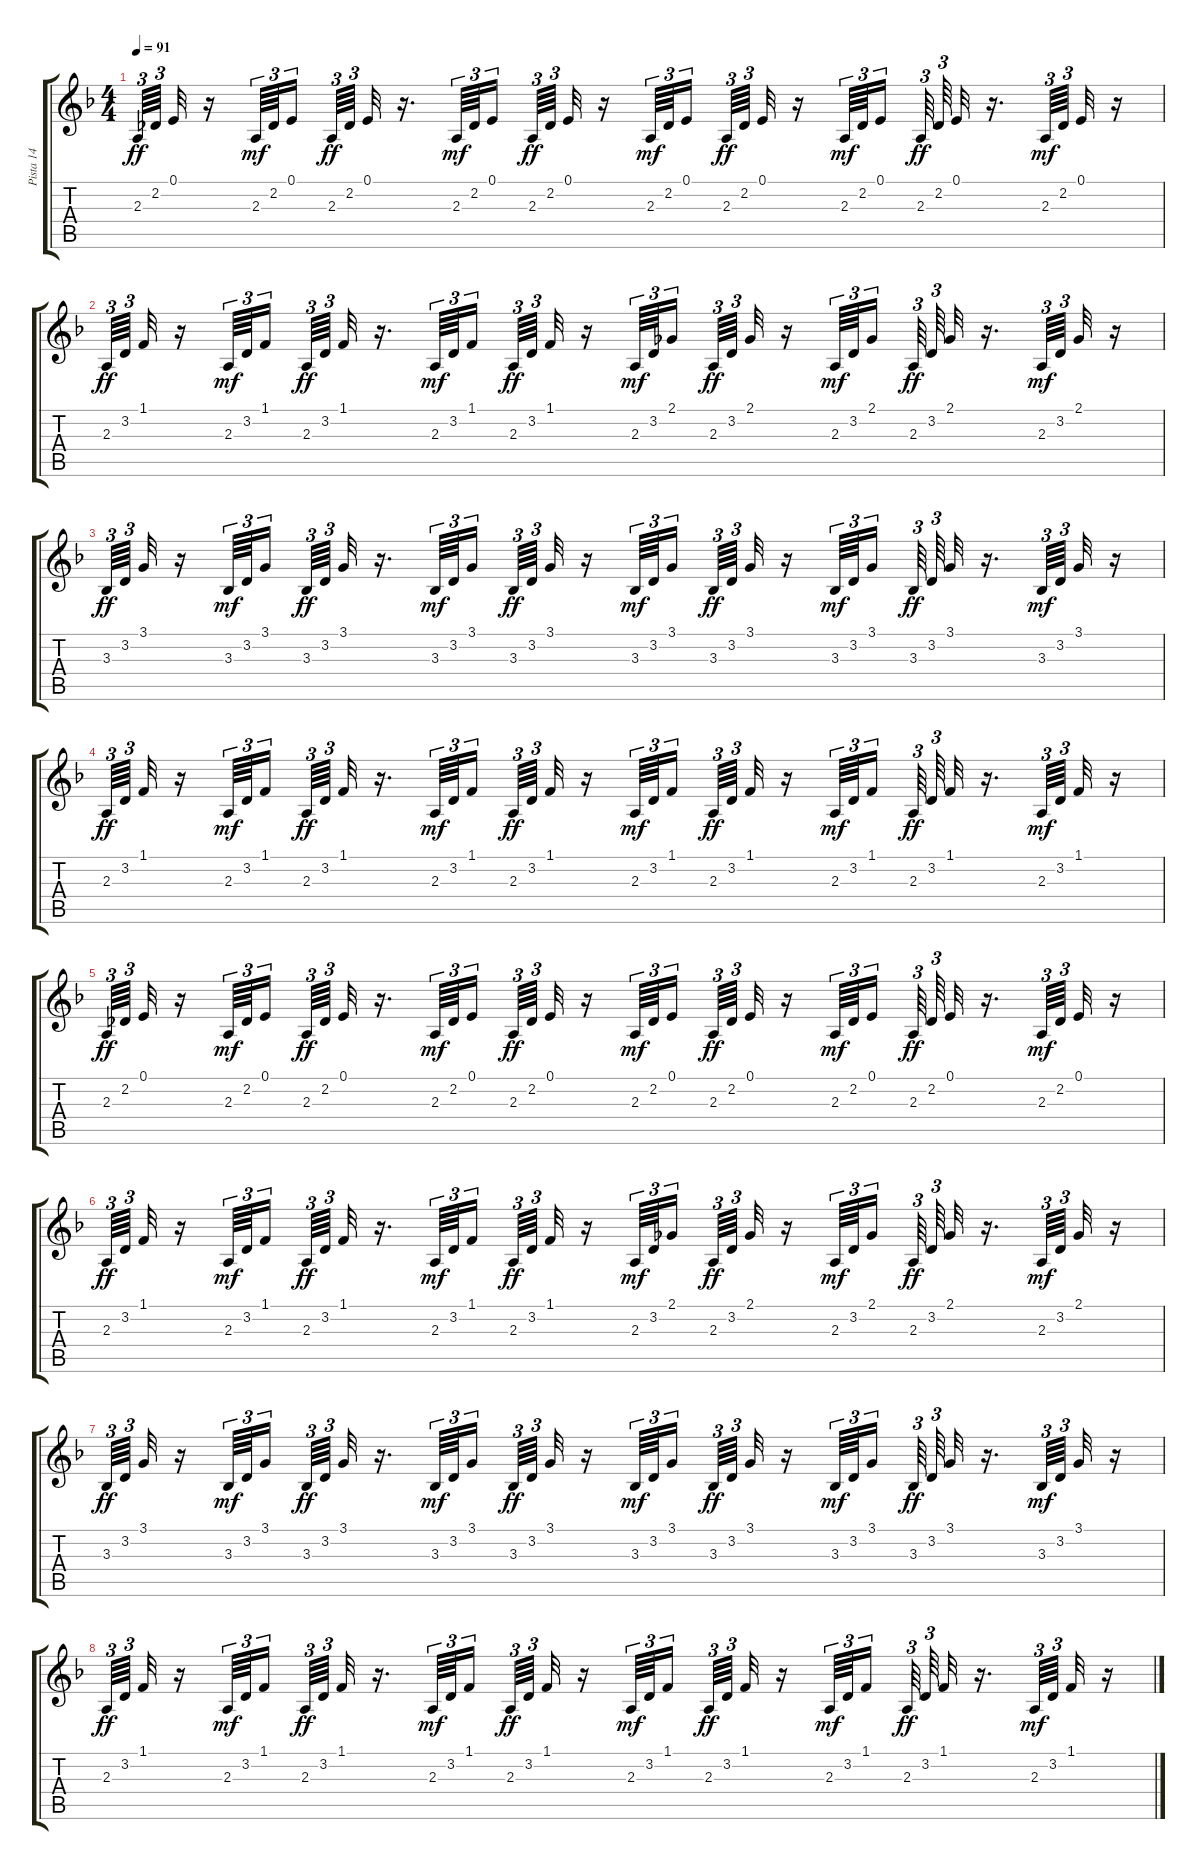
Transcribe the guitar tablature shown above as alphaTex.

\track ("Pista 14" "Pista 14") {instrument breathnoise}
\staff {score tabs}
\tuning (E4 B3 G3 D3 A2 E2) {hide}
\ts (4 4)
\tempo 91
\clef g2
\ks f
2.3.64{tu (3 2) dy ff} 2.2.64{tu (3 2) beam splitsecondary} 0.1.32 r.16 2.3.64{tu (3 2) dy mf} 2.2.64{tu (3 2)} 0.1.16{tu (3 2) beam splitsecondary} 2.3.64{tu (3 2) dy ff} 2.2.64{tu (3 2) beam splitsecondary} 0.1.32 r.16{d} 2.3.64{tu (3 2) dy mf} 2.2.64{tu (3 2)} 0.1.16{tu (3 2) beam splitsecondary} 2.3.64{tu (3 2) dy ff} 2.2.64{tu (3 2) beam splitsecondary} 0.1.32 r.16 2.3.64{tu (3 2) dy mf} 2.2.64{tu (3 2)} 0.1.16{tu (3 2) beam splitsecondary} 2.3.64{tu (3 2) dy ff} 2.2.64{tu (3 2) beam splitsecondary} 0.1.32 r.16 2.3.64{tu (3 2) dy mf} 2.2.64{tu (3 2)} 0.1.16{tu (3 2) beam splitsecondary} 2.3.64{tu (3 2) dy ff} 2.2.64{tu (3 2)} 0.1.32 r.16{d} 2.3.64{tu (3 2) dy mf} 2.2.64{tu (3 2) beam splitsecondary} 0.1.32 r.16 |
2.3.64{tu (3 2) dy ff} 3.2.64{tu (3 2) beam splitsecondary} 1.1.32 r.16 2.3.64{tu (3 2) dy mf} 3.2.64{tu (3 2)} 1.1.16{tu (3 2) beam splitsecondary} 2.3.64{tu (3 2) dy ff} 3.2.64{tu (3 2) beam splitsecondary} 1.1.32 r.16{d} 2.3.64{tu (3 2) dy mf} 3.2.64{tu (3 2)} 1.1.16{tu (3 2) beam splitsecondary} 2.3.64{tu (3 2) dy ff} 3.2.64{tu (3 2) beam splitsecondary} 1.1.32 r.16 2.3.64{tu (3 2) dy mf} 3.2.64{tu (3 2)} 2.1.16{tu (3 2) beam splitsecondary} 2.3.64{tu (3 2) dy ff} 3.2.64{tu (3 2) beam splitsecondary} 2.1.32 r.16 2.3.64{tu (3 2) dy mf} 3.2.64{tu (3 2)} 2.1.16{tu (3 2) beam splitsecondary} 2.3.64{tu (3 2) dy ff} 3.2.64{tu (3 2)} 2.1.32 r.16{d} 2.3.64{tu (3 2) dy mf} 3.2.64{tu (3 2) beam splitsecondary} 2.1.32 r.16 |
3.3.64{tu (3 2) dy ff} 3.2.64{tu (3 2) beam splitsecondary} 3.1.32 r.16 3.3.64{tu (3 2) dy mf} 3.2.64{tu (3 2)} 3.1.16{tu (3 2) beam splitsecondary} 3.3.64{tu (3 2) dy ff} 3.2.64{tu (3 2) beam splitsecondary} 3.1.32 r.16{d} 3.3.64{tu (3 2) dy mf} 3.2.64{tu (3 2)} 3.1.16{tu (3 2) beam splitsecondary} 3.3.64{tu (3 2) dy ff} 3.2.64{tu (3 2) beam splitsecondary} 3.1.32 r.16 3.3.64{tu (3 2) dy mf} 3.2.64{tu (3 2)} 3.1.16{tu (3 2) beam splitsecondary} 3.3.64{tu (3 2) dy ff} 3.2.64{tu (3 2) beam splitsecondary} 3.1.32 r.16 3.3.64{tu (3 2) dy mf} 3.2.64{tu (3 2)} 3.1.16{tu (3 2) beam splitsecondary} 3.3.64{tu (3 2) dy ff} 3.2.64{tu (3 2)} 3.1.32 r.16{d} 3.3.64{tu (3 2) dy mf} 3.2.64{tu (3 2) beam splitsecondary} 3.1.32 r.16 |
2.3.64{tu (3 2) dy ff} 3.2.64{tu (3 2) beam splitsecondary} 1.1.32 r.16 2.3.64{tu (3 2) dy mf} 3.2.64{tu (3 2)} 1.1.16{tu (3 2) beam splitsecondary} 2.3.64{tu (3 2) dy ff} 3.2.64{tu (3 2) beam splitsecondary} 1.1.32 r.16{d} 2.3.64{tu (3 2) dy mf} 3.2.64{tu (3 2)} 1.1.16{tu (3 2) beam splitsecondary} 2.3.64{tu (3 2) dy ff} 3.2.64{tu (3 2) beam splitsecondary} 1.1.32 r.16 2.3.64{tu (3 2) dy mf} 3.2.64{tu (3 2)} 1.1.16{tu (3 2) beam splitsecondary} 2.3.64{tu (3 2) dy ff} 3.2.64{tu (3 2) beam splitsecondary} 1.1.32 r.16 2.3.64{tu (3 2) dy mf} 3.2.64{tu (3 2)} 1.1.16{tu (3 2) beam splitsecondary} 2.3.64{tu (3 2) dy ff} 3.2.64{tu (3 2)} 1.1.32 r.16{d} 2.3.64{tu (3 2) dy mf} 3.2.64{tu (3 2) beam splitsecondary} 1.1.32 r.16 |
2.3.64{tu (3 2) dy ff} 2.2.64{tu (3 2) beam splitsecondary} 0.1.32 r.16 2.3.64{tu (3 2) dy mf} 2.2.64{tu (3 2)} 0.1.16{tu (3 2) beam splitsecondary} 2.3.64{tu (3 2) dy ff} 2.2.64{tu (3 2) beam splitsecondary} 0.1.32 r.16{d} 2.3.64{tu (3 2) dy mf} 2.2.64{tu (3 2)} 0.1.16{tu (3 2) beam splitsecondary} 2.3.64{tu (3 2) dy ff} 2.2.64{tu (3 2) beam splitsecondary} 0.1.32 r.16 2.3.64{tu (3 2) dy mf} 2.2.64{tu (3 2)} 0.1.16{tu (3 2) beam splitsecondary} 2.3.64{tu (3 2) dy ff} 2.2.64{tu (3 2) beam splitsecondary} 0.1.32 r.16 2.3.64{tu (3 2) dy mf} 2.2.64{tu (3 2)} 0.1.16{tu (3 2) beam splitsecondary} 2.3.64{tu (3 2) dy ff} 2.2.64{tu (3 2)} 0.1.32 r.16{d} 2.3.64{tu (3 2) dy mf} 2.2.64{tu (3 2) beam splitsecondary} 0.1.32 r.16 |
2.3.64{tu (3 2) dy ff} 3.2.64{tu (3 2) beam splitsecondary} 1.1.32 r.16 2.3.64{tu (3 2) dy mf} 3.2.64{tu (3 2)} 1.1.16{tu (3 2) beam splitsecondary} 2.3.64{tu (3 2) dy ff} 3.2.64{tu (3 2) beam splitsecondary} 1.1.32 r.16{d} 2.3.64{tu (3 2) dy mf} 3.2.64{tu (3 2)} 1.1.16{tu (3 2) beam splitsecondary} 2.3.64{tu (3 2) dy ff} 3.2.64{tu (3 2) beam splitsecondary} 1.1.32 r.16 2.3.64{tu (3 2) dy mf} 3.2.64{tu (3 2)} 2.1.16{tu (3 2) beam splitsecondary} 2.3.64{tu (3 2) dy ff} 3.2.64{tu (3 2) beam splitsecondary} 2.1.32 r.16 2.3.64{tu (3 2) dy mf} 3.2.64{tu (3 2)} 2.1.16{tu (3 2) beam splitsecondary} 2.3.64{tu (3 2) dy ff} 3.2.64{tu (3 2)} 2.1.32 r.16{d} 2.3.64{tu (3 2) dy mf} 3.2.64{tu (3 2) beam splitsecondary} 2.1.32 r.16 |
3.3.64{tu (3 2) dy ff} 3.2.64{tu (3 2) beam splitsecondary} 3.1.32 r.16 3.3.64{tu (3 2) dy mf} 3.2.64{tu (3 2)} 3.1.16{tu (3 2) beam splitsecondary} 3.3.64{tu (3 2) dy ff} 3.2.64{tu (3 2) beam splitsecondary} 3.1.32 r.16{d} 3.3.64{tu (3 2) dy mf} 3.2.64{tu (3 2)} 3.1.16{tu (3 2) beam splitsecondary} 3.3.64{tu (3 2) dy ff} 3.2.64{tu (3 2) beam splitsecondary} 3.1.32 r.16 3.3.64{tu (3 2) dy mf} 3.2.64{tu (3 2)} 3.1.16{tu (3 2) beam splitsecondary} 3.3.64{tu (3 2) dy ff volume 4} 3.2.64{tu (3 2) beam splitsecondary} 3.1.32 r.16 3.3.64{tu (3 2) dy mf volume 4} 3.2.64{tu (3 2)} 3.1.16{tu (3 2) beam splitsecondary} 3.3.64{tu (3 2) dy ff} 3.2.64{tu (3 2)} 3.1.32{volume 3} r.16{d} 3.3.64{tu (3 2) dy mf volume 3} 3.2.64{tu (3 2) beam splitsecondary} 3.1.32 r.16 |
2.3.64{tu (3 2) dy ff volume 3} 3.2.64{tu (3 2) beam splitsecondary} 1.1.32 r.16 2.3.64{tu (3 2) dy mf volume 3} 3.2.64{tu (3 2)} 1.1.16{tu (3 2) beam splitsecondary} 2.3.64{tu (3 2) dy ff volume 3} 3.2.64{tu (3 2) beam splitsecondary} 1.1.32 r.16{d} 2.3.64{tu (3 2) dy mf volume 3} 3.2.64{tu (3 2)} 1.1.16{tu (3 2) beam splitsecondary} 2.3.64{tu (3 2) dy ff volume 2} 3.2.64{tu (3 2) beam splitsecondary} 1.1.32 r.16 2.3.64{tu (3 2) dy mf volume 2} 3.2.64{tu (3 2)} 1.1.16{tu (3 2) beam splitsecondary} 2.3.64{tu (3 2) dy ff volume 2} 3.2.64{tu (3 2) beam splitsecondary} 1.1.32 r.16 2.3.64{tu (3 2) dy mf volume 2} 3.2.64{tu (3 2)} 1.1.16{tu (3 2) volume 2 beam splitsecondary} 2.3.64{tu (3 2) dy ff} 3.2.64{tu (3 2)} 1.1.32 r.16{d} 2.3.64{tu (3 2) dy mf volume 2} 3.2.64{tu (3 2) beam splitsecondary} 1.1.32 r.16
